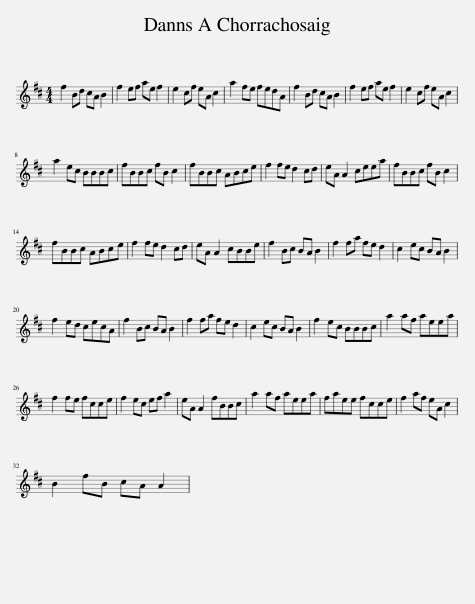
X:1
L:1/8
M:4/4
I:linebreak $
K:D
V:1 treble
V:1
 f2 Bd cA B2 | f2 ef ae f2 | e2 cf eA c2 | a2 fe fedA | f2 Bd cA B2 | %5
 f2 ef ae f2 | e2 cf eA c2 |$ a2 ec BBBc | fBBc fB c2 | fBBc ABce | %10
 f2 fe d2 cd | eA A2 ceea | fBBc fB c2 |$ fBBc ABce | f2 fe d2 cd | %15
 eA A2 cBBe | f2 Bc BA B2 | f2 fa fe d2 | c2 ec BA B2 |$ f2 ed cecA | %20
 f2 Bc BA B2 | f2 fa fe d2 | c2 ec BA B2 | f2 ec BBBc | a2 af aeea |$ %25
 f2 fe fcce | f2 ec ef a2 | eA A2 fBBc | a2 af aeea | faee fcce | %30
 f2 af eA c2 |$ B2 fB cA A2 | %32
